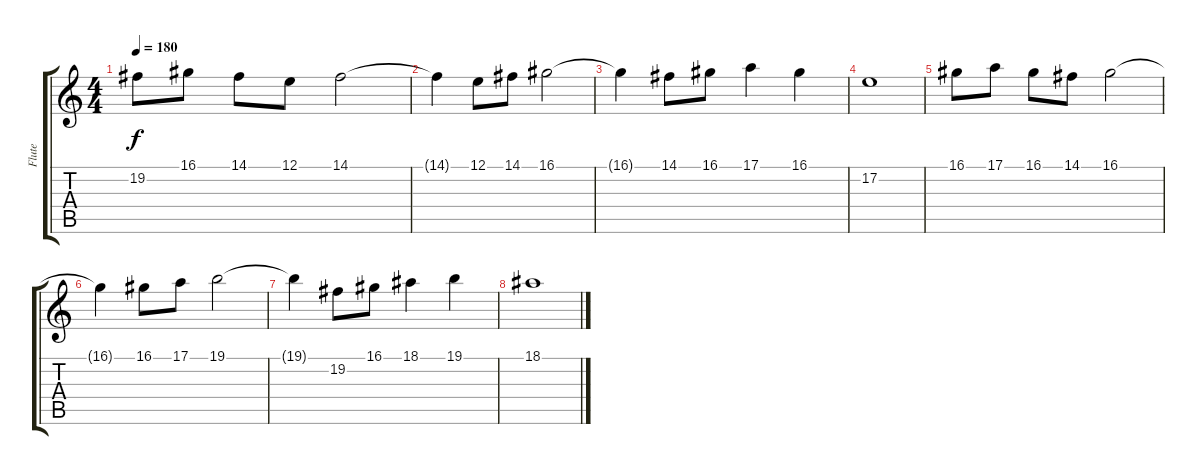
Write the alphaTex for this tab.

\track ("Flute" "Flute") {instrument flute}
\staff {score tabs}
\tuning (E4 B3 G3 D3 A2 E2) {hide}
\ts (4 4)
\tempo 180
\clef g2
\ks c
19.2.8{dy f} 16.1.8 14.1.8 12.1.8 14.1.2 |
14.1{t}.4 12.1.8 14.1.8 16.1.2 |
16.1{t}.4 14.1.8 16.1.8 17.1.4 16.1.4 |
17.2.1 |
16.1.8 17.1.8 16.1.8 14.1.8 16.1.2 |
16.1{t}.4 16.1.8 17.1.8 19.1.2 |
19.1{t}.4 19.2.8 16.1.8 18.1.4 19.1.4 |
18.1.1
